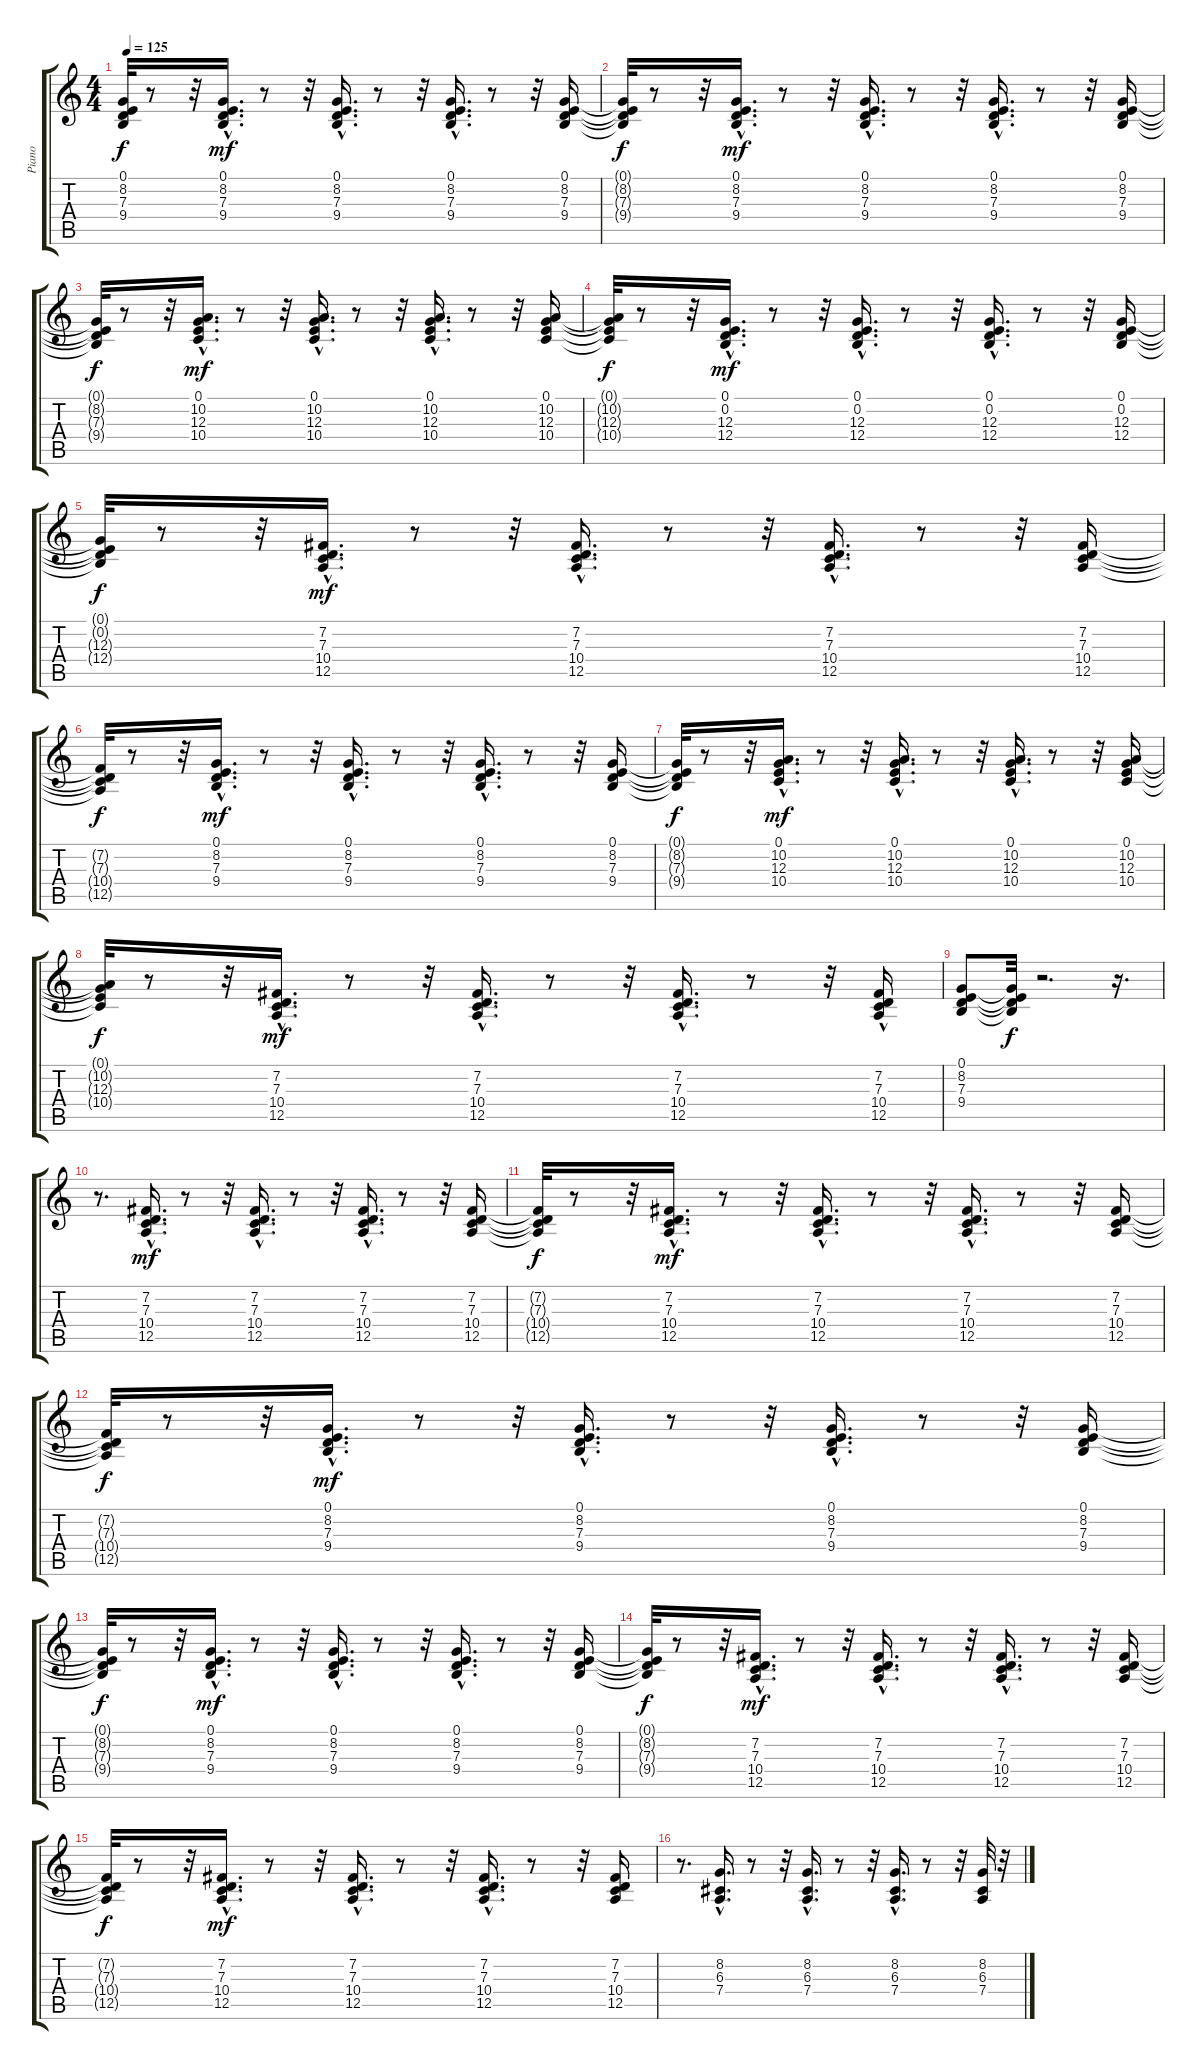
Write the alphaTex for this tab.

\track ("Piano" "Piano") {instrument acousticgrandpiano}
\staff {score tabs}
\tuning (E4 B3 G3 D3 A2 E2) {hide}
\ts (4 4)
\tempo 125
\clef g2
\ks c
(0.1{t} 8.2{t} 7.3{t} 9.4{t}).32{dy f} r.8 r.32 (0.1{hac} 8.2{hac} 7.3{hac} 9.4{hac}).16{d dy mf} r.8 r.32 (0.1{hac} 8.2{hac} 7.3{hac} 9.4{hac}).16{d} r.8 r.32 (0.1{hac} 8.2{hac} 7.3{hac} 9.4{hac}).16{d} r.8 r.32 (0.1 8.2 7.3 9.4).16 |
(0.1{t} 8.2{t} 7.3{t} 9.4{t}).32{dy f} r.8 r.32 (0.1{hac} 8.2{hac} 7.3{hac} 9.4{hac}).16{d dy mf} r.8 r.32 (0.1{hac} 8.2{hac} 7.3{hac} 9.4{hac}).16{d} r.8 r.32 (0.1{hac} 8.2{hac} 7.3{hac} 9.4{hac}).16{d} r.8 r.32 (0.1 8.2 7.3 9.4).16 |
(0.1{t} 8.2{t} 7.3{t} 9.4{t}).32{dy f} r.8 r.32 (0.1{hac} 10.2{hac} 12.3{hac} 10.4{hac}).16{d dy mf} r.8 r.32 (0.1{hac} 10.2{hac} 12.3{hac} 10.4{hac}).16{d} r.8 r.32 (0.1{hac} 10.2{hac} 12.3{hac} 10.4{hac}).16{d} r.8 r.32 (0.1 10.2 12.3 10.4).16 |
(0.1{t} 10.2{t} 12.3{t} 10.4{t}).32{dy f} r.8 r.32 (0.1{hac} 0.2{hac} 12.3{hac} 12.4{hac}).16{d dy mf} r.8 r.32 (0.1{hac} 0.2{hac} 12.3{hac} 12.4{hac}).16{d} r.8 r.32 (0.1{hac} 0.2{hac} 12.3{hac} 12.4{hac}).16{d} r.8 r.32 (0.1 0.2 12.3 12.4).16 |
(0.1{t} 0.2{t} 12.3{t} 12.4{t}).32{dy f} r.8 r.32 (7.2{hac} 7.3{hac} 10.4{hac} 12.5{hac}).16{d dy mf} r.8 r.32 (7.2{hac} 7.3{hac} 10.4{hac} 12.5{hac}).16{d} r.8 r.32 (7.2{hac} 7.3{hac} 10.4{hac} 12.5{hac}).16{d} r.8 r.32 (7.2 7.3 10.4 12.5).16 |
(7.2{t} 7.3{t} 10.4{t} 12.5{t}).32{dy f} r.8 r.32 (0.1{hac} 8.2{hac} 7.3{hac} 9.4{hac}).16{d dy mf} r.8 r.32 (0.1{hac} 8.2{hac} 7.3{hac} 9.4{hac}).16{d} r.8 r.32 (0.1{hac} 8.2{hac} 7.3{hac} 9.4{hac}).16{d} r.8 r.32 (0.1 8.2 7.3 9.4).16 |
(0.1{t} 8.2{t} 7.3{t} 9.4{t}).32{dy f} r.8 r.32 (0.1{hac} 10.2{hac} 12.3{hac} 10.4{hac}).16{d dy mf} r.8 r.32 (0.1{hac} 10.2{hac} 12.3{hac} 10.4{hac}).16{d} r.8 r.32 (0.1{hac} 10.2{hac} 12.3{hac} 10.4{hac}).16{d} r.8 r.32 (0.1 10.2 12.3 10.4).16 |
(0.1{t} 10.2{t} 12.3{t} 10.4{t}).32{dy f} r.8 r.32 (7.2{hac} 7.3{hac} 10.4{hac} 12.5{hac}).16{d dy mf} r.8 r.32 (7.2{hac} 7.3{hac} 10.4{hac} 12.5{hac}).16{d} r.8 r.32 (7.2{hac} 7.3{hac} 10.4{hac} 12.5{hac}).16{d} r.8 r.32 (7.2{hac} 7.3 10.4{hac} 12.5{hac}).16 |
(0.1 8.2 7.3 9.4).8 (0.1{t} 8.2{t} 7.3{t} 9.4{t}).32{dy f} r.2{d} r.16{d} |
r.8{d} (7.2{hac} 7.3{hac} 10.4{hac} 12.5{hac}).16{d dy mf} r.8 r.32 (7.2{hac} 7.3{hac} 10.4{hac} 12.5{hac}).16{d} r.8 r.32 (7.2{hac} 7.3{hac} 10.4{hac} 12.5{hac}).16{d} r.8 r.32 (7.2 7.3 10.4 12.5).16 |
(7.2{t} 7.3{t} 10.4{t} 12.5{t}).32{dy f} r.8 r.32 (7.2{hac} 7.3{hac} 10.4{hac} 12.5{hac}).16{d dy mf} r.8 r.32 (7.2{hac} 7.3{hac} 10.4{hac} 12.5{hac}).16{d} r.8 r.32 (7.2{hac} 7.3{hac} 10.4{hac} 12.5{hac}).16{d} r.8 r.32 (7.2 7.3 10.4 12.5).16 |
(7.2{t} 7.3{t} 10.4{t} 12.5{t}).32{dy f} r.8 r.32 (0.1{hac} 8.2{hac} 7.3{hac} 9.4{hac}).16{d dy mf} r.8 r.32 (0.1{hac} 8.2{hac} 7.3{hac} 9.4{hac}).16{d} r.8 r.32 (0.1{hac} 8.2{hac} 7.3{hac} 9.4{hac}).16{d} r.8 r.32 (0.1 8.2 7.3 9.4).16 |
(0.1{t} 8.2{t} 7.3{t} 9.4{t}).32{dy f} r.8 r.32 (0.1{hac} 8.2{hac} 7.3{hac} 9.4{hac}).16{d dy mf} r.8 r.32 (0.1{hac} 8.2{hac} 7.3{hac} 9.4{hac}).16{d} r.8 r.32 (0.1{hac} 8.2{hac} 7.3{hac} 9.4{hac}).16{d} r.8 r.32 (0.1 8.2 7.3 9.4).16 |
(0.1{t} 8.2{t} 7.3{t} 9.4{t}).32{dy f} r.8 r.32 (7.2{hac} 7.3{hac} 10.4{hac} 12.5{hac}).16{d dy mf} r.8 r.32 (7.2{hac} 7.3{hac} 10.4{hac} 12.5{hac}).16{d} r.8 r.32 (7.2{hac} 7.3{hac} 10.4{hac} 12.5{hac}).16{d} r.8 r.32 (7.2 7.3 10.4 12.5).16 |
(7.2{t} 7.3{t} 10.4{t} 12.5{t}).32{dy f} r.8 r.32 (7.2{hac} 7.3{hac} 10.4{hac} 12.5{hac}).16{d dy mf} r.8 r.32 (7.2{hac} 7.3{hac} 10.4{hac} 12.5{hac}).16{d} r.8 r.32 (7.2{hac} 7.3{hac} 10.4{hac} 12.5{hac}).16{d} r.8 r.32 (7.2 7.3 10.4 12.5).16 |
r.8{d} (8.2{hac} 6.3{hac} 7.4{hac}).16{d} r.8 r.32 (8.2{hac} 6.3{hac} 7.4{hac}).16{d} r.8 r.32 (8.2{hac} 6.3{hac} 7.4{hac}).16{d} r.8 r.32 (8.2 6.3 7.4).32 r.32
